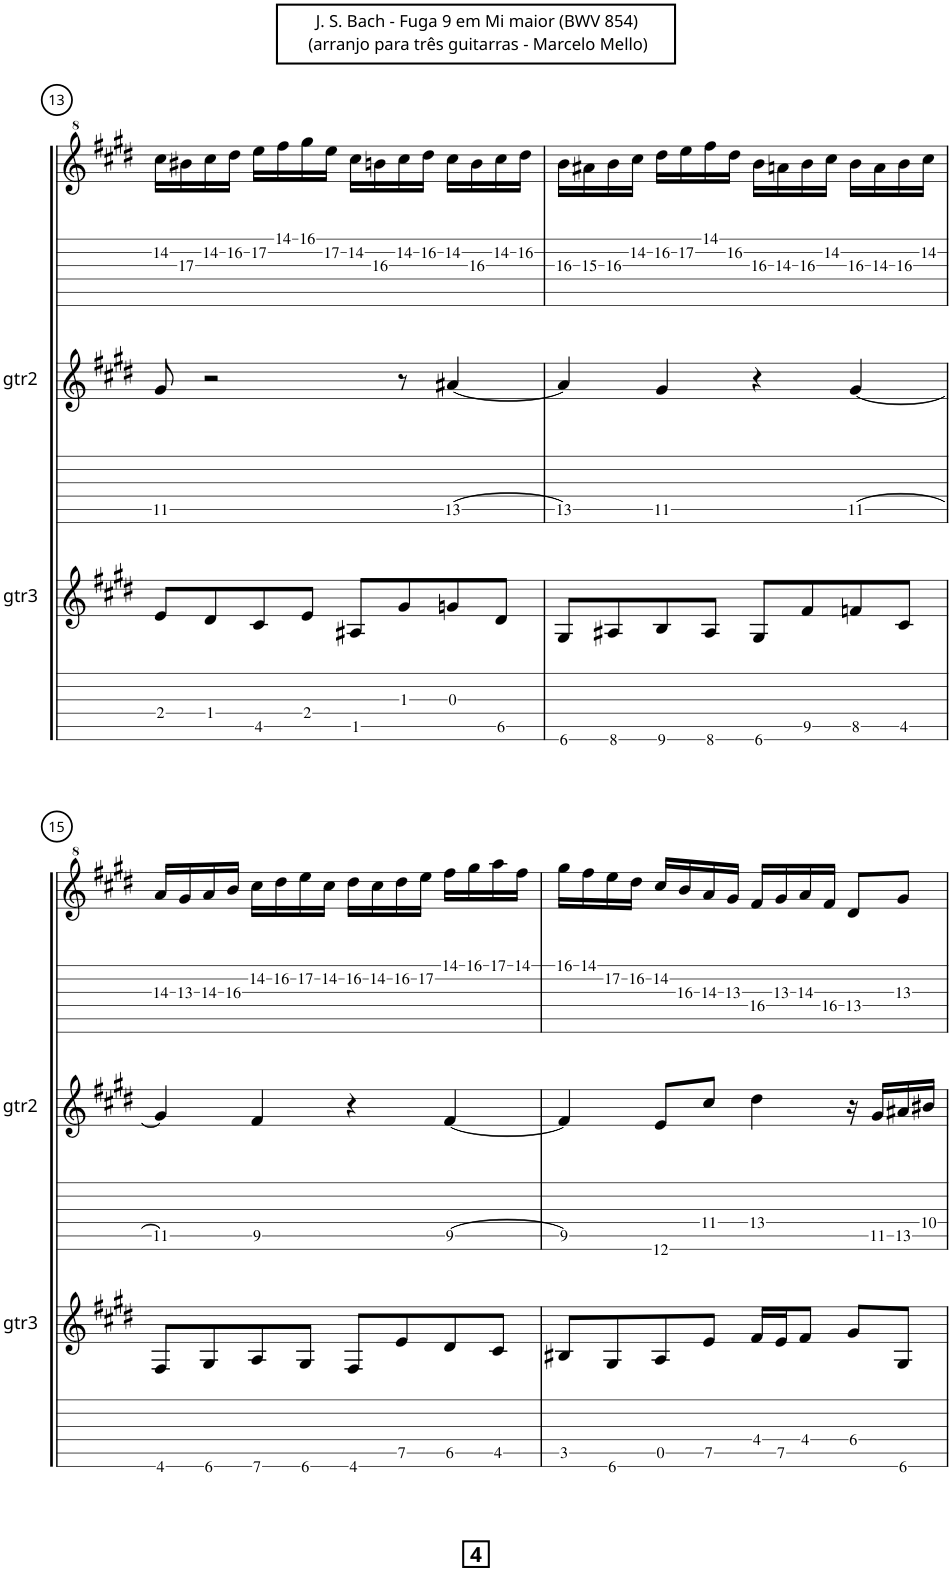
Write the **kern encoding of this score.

**kern	**kern	**kern	**kern	**kern	**kern
*part6	*part5	*part4	*part3	*part2	*part1
*staff6	*staff5	*staff4	*staff3	*staff2	*staff1
*I"Guitarra elétrica [Tablatura]	*I"gtr3 6ª em Re	*I"Guitarra elétrica [Tablatura]	*I"gtr2	*I"Guitarra elétrica [Tablatura]	*I"gtr1
*	*I'gtr3	*	*I'gtr2	*	*
!!LO:PB:g=z
*	*clefG2	*	*clefG2	*	*clefG^2
*	*Trd7c12	*	*Trd7c12	*	*Trd7c12
*k[f#c#g#d#]	*k[f#c#g#d#]	*k[f#c#g#d#]	*k[f#c#g#d#]	*k[f#c#g#d#]	*k[f#c#g#d#]
*M4/4	*M4/4	*M4/4	*M4/4	*M4/4	*M4/4
=13	=13	=13	=13	=13	=13
8EL	8e/L	8G#	8g#/	16cc#XLL	16ccc#\LL
.	.	.	.	16b#XJ	16bb#X\
8D#J	8d#/	2r	2r	16cc#XL	16ccc#\
.	.	.	.	16dd#XJJ	16ddd#\JJ
8C#L	8c#/	.	.	16eeLL	16eee\LL
.	.	.	.	16ff#J	16fff#\
8EJ	8e/J	.	.	16gg#L	16ggg#\
.	.	.	.	16eeJJ	16eee\JJ
8AA#XL	8A#X/L	.	.	16cc#LL	16ccc#\LL
.	.	.	.	16bJ	16bbn\
8G#J	8g#/	8r	8r	16cc#L	16ccc#\
.	.	.	.	16dd#JJ	16ddd#\JJ
8F##XL	8gn/	[4A#X	[4a#X/	16cc#LL	16ccc#\LL
.	.	.	.	16bJ	16bb\
8D#J	8d#/J	.	.	16cc#L	16ccc#\
.	.	.	.	16dd#JJ	16ddd#\JJ
=14	=14	=14	=14	=14	=14
8GG#L	8G#/L	4A#]	4a#/]	16bLL	16bb\LL
.	.	.	.	16a#XJ	16aa#X\
8AA#XJ	8A#X/	.	.	16bL	16bb\
.	.	.	.	16cc#JJ	16ccc#\JJ
8BBL	8B/	4G#	4g#/	16dd#LL	16ddd#\LL
.	.	.	.	16eeJ	16eee\
8AA#J	8A#/J	.	.	16ff#L	16fff#\
.	.	.	.	16dd#JJ	16ddd#\JJ
8GG#L	8G#/L	4r	4r	16bLL	16bb\LL
.	.	.	.	16anJ	16aan\
8F#J	8f#/	.	.	16bL	16bb\
.	.	.	.	16cc#JJ	16ccc#\JJ
8FnL	8fn/	[4G#	[4g#/	16bLL	16bb\LL
.	.	.	.	16aJ	16aa\
8C#J	8c#/J	.	.	16bL	16bb\
.	.	.	.	16cc#JJ	16ccc#\JJ
!!LO:LB:g=z
=15	=15	=15	=15	=15	=15
8FF#L	8F#/L	4G#]	4g#/]	16aLL	16aa/LL
.	.	.	.	16g#J	16gg#/
8GG#J	8G#/	.	.	16aL	16aa/
.	.	.	.	16bJJ	16bb/JJ
8AAL	8A/	4F#	4f#/	16cc#LL	16ccc#\LL
.	.	.	.	16dd#J	16ddd#\
8GG#J	8G#/J	.	.	16eeL	16eee\
.	.	.	.	16cc#JJ	16ccc#\JJ
8FF#L	8F#/L	4r	4r	16dd#LL	16ddd#\LL
.	.	.	.	16cc#J	16ccc#\
8EJ	8e/	.	.	16dd#L	16ddd#\
.	.	.	.	16eeJJ	16eee\JJ
8D#L	8d#/	[4F#	[4f#/	16ff#LL	16fff#\LL
.	.	.	.	16gg#J	16ggg#\
8C#J	8c#/J	.	.	16aaL	16aaa\
.	.	.	.	16ff#JJ	16fff#\JJ
=16	=16	=16	=16	=16	=16
8C#XL	8B#X/L	4F#]	4f#/]	16gg#LL	16ggg#\LL
.	.	.	.	16ff#J	16fff#\
8GG#J	8G#/	.	.	16eeL	16eee\
.	.	.	.	16dd#JJ	16ddd#\JJ
8AAL	8A/	8EL	8e/L	16cc#LL	16ccc#/LL
.	.	.	.	16bJ	16bb/
8EJ	8e/J	8c#J	8cc#/J	16aL	16aa/
.	.	.	.	16g#JJ	16gg#/JJ
16F#LL	16f#/LL	4d#	4dd#\	16f#LL	16ff#/LL
16EJ	16e/J	.	.	16g#J	16gg#/
8F#J	8f#/J	.	.	16aL	16aa/
.	.	.	.	16f#JJ	16ff#/JJ
8G#L	8g#/L	16r	16r	8d#L	8dd#/L
.	.	16G#LL	16g#/LL	.	.
8GG#J	8G#/J	16A#X	16a#X/	8g#J	8gg#/J
.	.	16B#XJJ	16b#X/JJ	.	.
=	=	=	=	=	=
*-	*-	*-	*-	*-	*-
